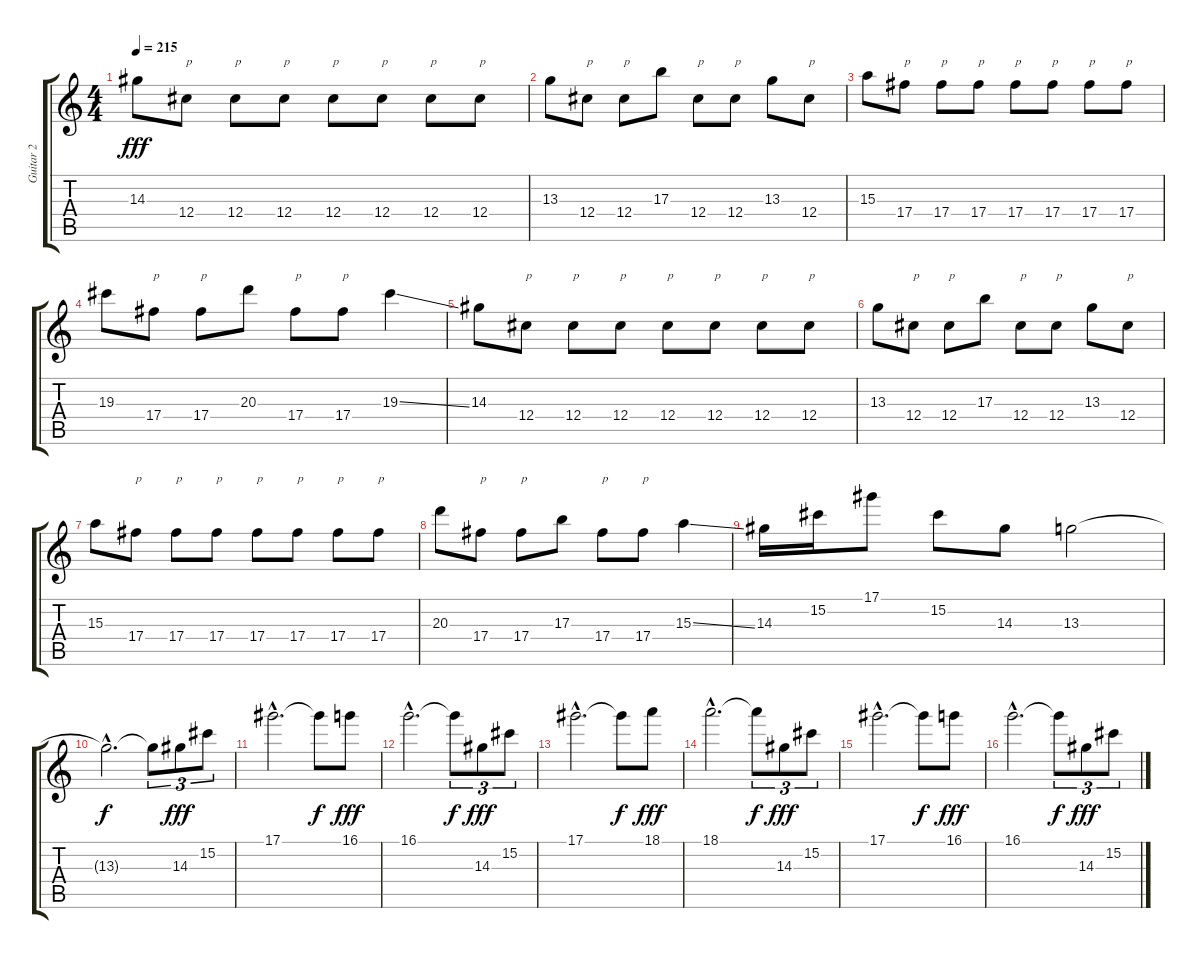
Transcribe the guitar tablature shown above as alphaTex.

\track ("Guitar 2" "Guitar 2") {instrument distortionguitar}
\staff {score tabs}
\tuning (Eb4 Bb3 Gb3 Db3 Ab2 Eb2) {hide}
\ts (4 4)
\tempo 215
\clef g2
\ks c
14.3.8{dy fff} 12.4.8{txt "p"} 12.4.8{txt "p"} 12.4.8{txt "p"} 12.4.8{txt "p"} 12.4.8{txt "p"} 12.4.8{txt "p"} 12.4.8{txt "p"} |
13.3.8 12.4.8{txt "p"} 12.4.8{txt "p"} 17.3.8 12.4.8{txt "p"} 12.4.8{txt "p"} 13.3.8 12.4.8{txt "p"} |
15.3.8 17.4.8{txt "p"} 17.4.8{txt "p"} 17.4.8{txt "p"} 17.4.8{txt "p"} 17.4.8{txt "p"} 17.4.8{txt "p"} 17.4.8{txt "p"} |
19.3.8 17.4.8{txt "p"} 17.4.8{txt "p"} 20.3.8 17.4.8{txt "p"} 17.4.8{txt "p"} 19.3{ss}.4 |
14.3.8 12.4.8{txt "p"} 12.4.8{txt "p"} 12.4.8{txt "p"} 12.4.8{txt "p"} 12.4.8{txt "p"} 12.4.8{txt "p"} 12.4.8{txt "p"} |
13.3.8 12.4.8{txt "p"} 12.4.8{txt "p"} 17.3.8 12.4.8{txt "p"} 12.4.8{txt "p"} 13.3.8 12.4.8{txt "p"} |
15.3.8 17.4.8{txt "p"} 17.4.8{txt "p"} 17.4.8{txt "p"} 17.4.8{txt "p"} 17.4.8{txt "p"} 17.4.8{txt "p"} 17.4.8{txt "p"} |
20.3.8 17.4.8{txt "p"} 17.4.8{txt "p"} 17.3.8 17.4.8{txt "p"} 17.4.8{txt "p"} 15.3{ss}.4 |
14.3.16 15.2.16 17.1.8 15.2.8 14.3.8 13.3.2 |
13.3{hac t}.2{d dy f} 13.3{t}.8{tu (3 2)} 14.3.8{tu (3 2) dy fff} 15.2.8{tu (3 2)} |
17.1{hac}.2{d} 17.1{t}.8{dy f} 16.1.8{dy fff} |
16.1{hac}.2{d} 16.1{t}.8{tu (3 2) dy f} 14.3.8{tu (3 2) dy fff} 15.2.8{tu (3 2)} |
17.1{hac}.2{d} 17.1{t}.8{dy f} 18.1.8{dy fff} |
18.1{hac}.2{d} 18.1{t}.8{tu (3 2) dy f} 14.3.8{tu (3 2) dy fff} 15.2.8{tu (3 2)} |
17.1{hac}.2{d} 17.1{t}.8{dy f} 16.1.8{dy fff} |
16.1{hac}.2{d} 16.1{t}.8{tu (3 2) dy f} 14.3.8{tu (3 2) dy fff} 15.2.8{tu (3 2)}
